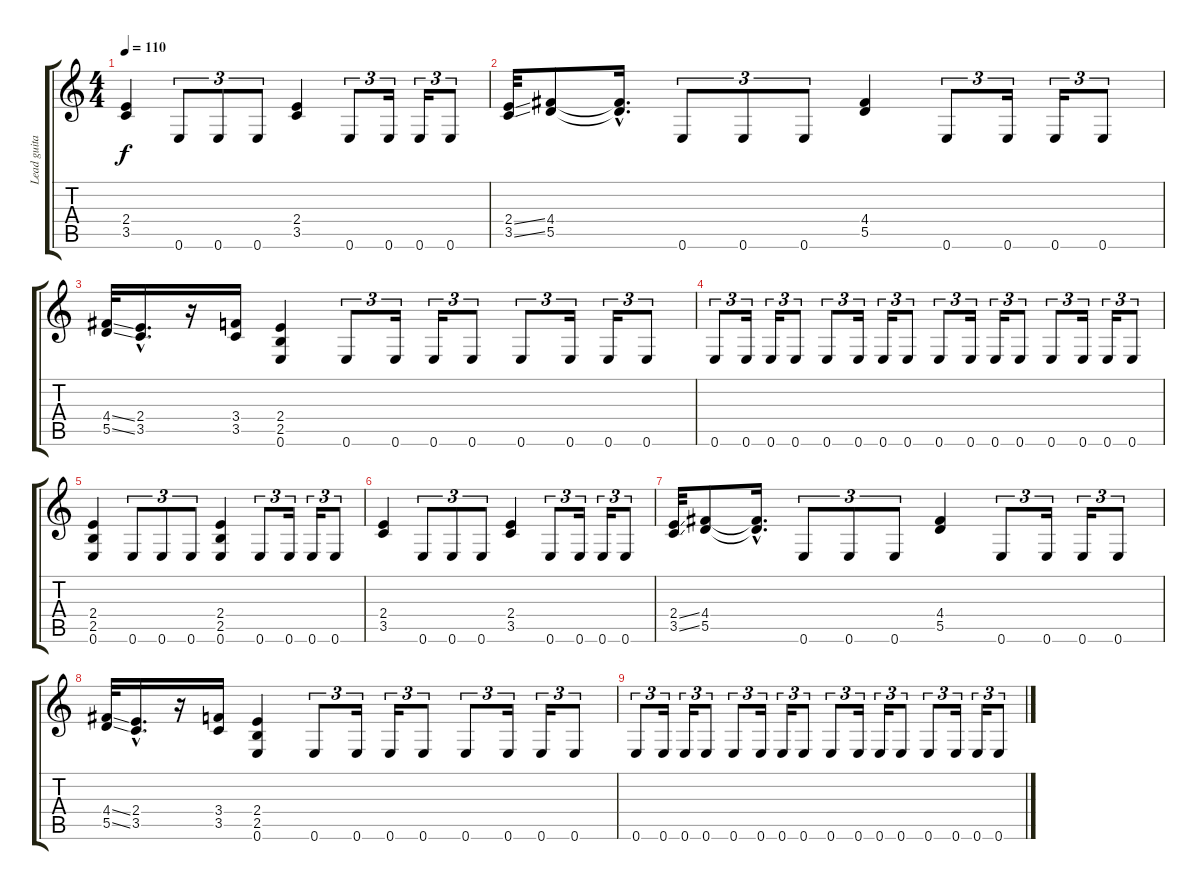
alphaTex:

\track ("Lead guitar" "Lead guita") {instrument distortionguitar}
\staff {score tabs}
\tuning (E4 B3 G3 D3 A2 E2) {hide}
\ts (4 4)
\tempo 110
\clef g2
\ks c
(2.4 3.5).4{dy f} 0.6.8{tu (3 2)} 0.6.8{tu (3 2)} 0.6.8{tu (3 2)} (2.4 3.5).4 0.6.8{tu (3 2)} 0.6.16{tu (3 2)} 0.6.16{tu (3 2)} 0.6.8{tu (3 2)} |
(2.4{ss} 3.5{ss}).32{volume 11} (4.4 5.5).8 (4.4{hac t} 5.5{hac t}).16{d} 0.6.8{tu (3 2)} 0.6.8{tu (3 2)} 0.6.8{tu (3 2)} (4.4 5.5).4 0.6.8{tu (3 2)} 0.6.16{tu (3 2)} 0.6.16{tu (3 2)} 0.6.8{tu (3 2)} |
(4.4{ss} 5.5{ss}).32 (2.4{hac} 3.5{hac}).16{d} r.16 (3.4 3.5).16 (2.4 2.5 0.6).4 0.6.8{tu (3 2)} 0.6.16{tu (3 2)} 0.6.16{tu (3 2)} 0.6.8{tu (3 2)} 0.6.8{tu (3 2)} 0.6.16{tu (3 2)} 0.6.16{tu (3 2)} 0.6.8{tu (3 2)} |
0.6.8{tu (3 2) volume 9} 0.6.16{tu (3 2)} 0.6.16{tu (3 2)} 0.6.8{tu (3 2)} 0.6.8{tu (3 2)} 0.6.16{tu (3 2)} 0.6.16{tu (3 2)} 0.6.8{tu (3 2)} 0.6.8{tu (3 2)} 0.6.16{tu (3 2)} 0.6.16{tu (3 2)} 0.6.8{tu (3 2)} 0.6.8{tu (3 2)} 0.6.16{tu (3 2)} 0.6.16{tu (3 2)} 0.6.8{tu (3 2)} |
(2.4 2.5 0.6).4 0.6.8{tu (3 2)} 0.6.8{tu (3 2)} 0.6.8{tu (3 2)} (2.4 2.5 0.6).4 0.6.8{tu (3 2)} 0.6.16{tu (3 2)} 0.6.16{tu (3 2)} 0.6.8{tu (3 2)} |
(2.4 3.5).4{volume 7} 0.6.8{tu (3 2)} 0.6.8{tu (3 2)} 0.6.8{tu (3 2)} (2.4 3.5).4 0.6.8{tu (3 2)} 0.6.16{tu (3 2)} 0.6.16{tu (3 2)} 0.6.8{tu (3 2)} |
(2.4{ss} 3.5{ss}).32 (4.4 5.5).8 (4.4{hac t} 5.5{hac t}).16{d} 0.6.8{tu (3 2)} 0.6.8{tu (3 2)} 0.6.8{tu (3 2)} (4.4 5.5).4 0.6.8{tu (3 2)} 0.6.16{tu (3 2)} 0.6.16{tu (3 2)} 0.6.8{tu (3 2)} |
(4.4{ss} 5.5{ss}).32{volume 0} (2.4{hac} 3.5{hac}).16{d} r.16 (3.4 3.5).16 (2.4 2.5 0.6).4 0.6.8{tu (3 2)} 0.6.16{tu (3 2)} 0.6.16{tu (3 2)} 0.6.8{tu (3 2)} 0.6.8{tu (3 2)} 0.6.16{tu (3 2)} 0.6.16{tu (3 2)} 0.6.8{tu (3 2)} |
0.6.8{tu (3 2)} 0.6.16{tu (3 2)} 0.6.16{tu (3 2)} 0.6.8{tu (3 2)} 0.6.8{tu (3 2)} 0.6.16{tu (3 2)} 0.6.16{tu (3 2)} 0.6.8{tu (3 2)} 0.6.8{tu (3 2)} 0.6.16{tu (3 2)} 0.6.16{tu (3 2)} 0.6.8{tu (3 2)} 0.6.8{tu (3 2)} 0.6.16{tu (3 2)} 0.6.16{tu (3 2)} 0.6.8{tu (3 2)}
